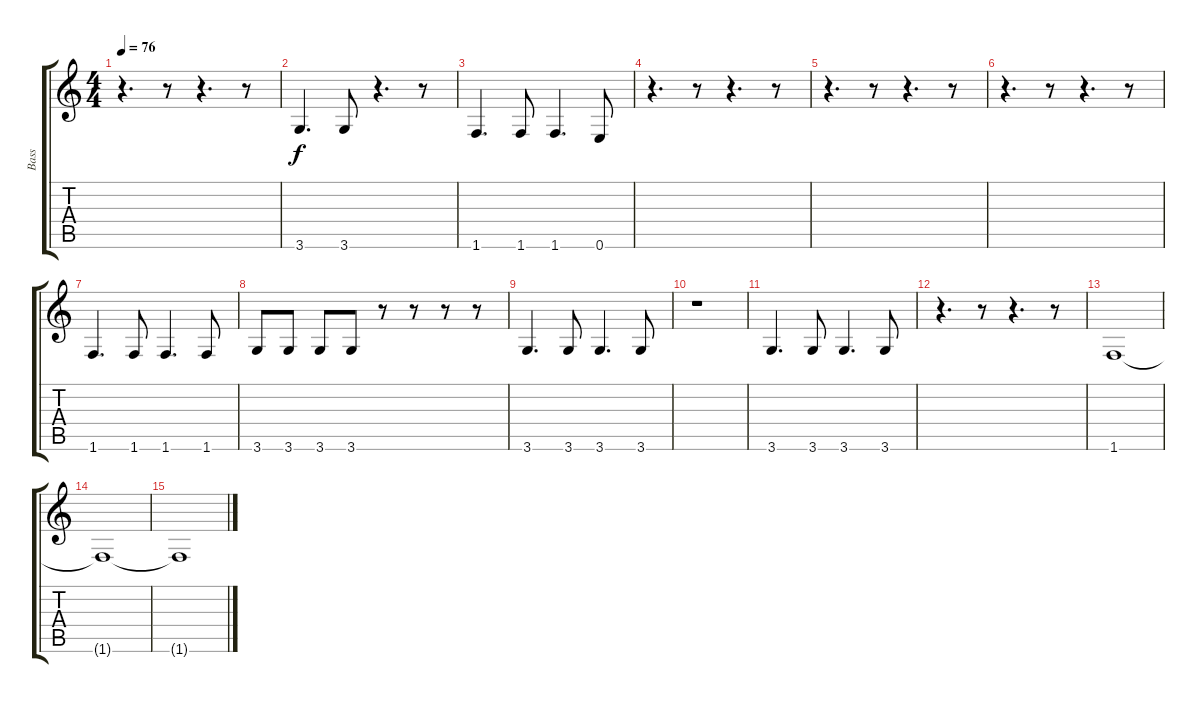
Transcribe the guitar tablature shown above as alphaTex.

\track ("Bass" "Bass") {instrument fretlessbass}
\staff {score tabs}
\tuning (E4 B3 G3 D3 A2 E2) {hide}
\ts (4 4)
\tempo 76
\clef g2
\ks c
r.4{d dy f} r.8 r.4{d} r.8 |
3.6.4{d} 3.6.8 r.4{d} r.8 |
1.6.4{d} 1.6.8 1.6.4{d} 0.6.8 |
r.4{d} r.8 r.4{d} r.8 |
r.4{d} r.8 r.4{d} r.8 |
r.4{d} r.8 r.4{d} r.8 |
1.6.4{d} 1.6.8 1.6.4{d} 1.6.8 |
3.6.8 3.6.8 3.6.8 3.6.8 r.8 r.8 r.8 r.8 |
3.6.4{d} 3.6.8 3.6.4{d} 3.6.8 |
r.1 |
3.6.4{d} 3.6.8 3.6.4{d} 3.6.8 |
r.4{d} r.8 r.4{d} r.8 |
1.6.1 |
1.6{t}.1 |
1.6{t}.1
